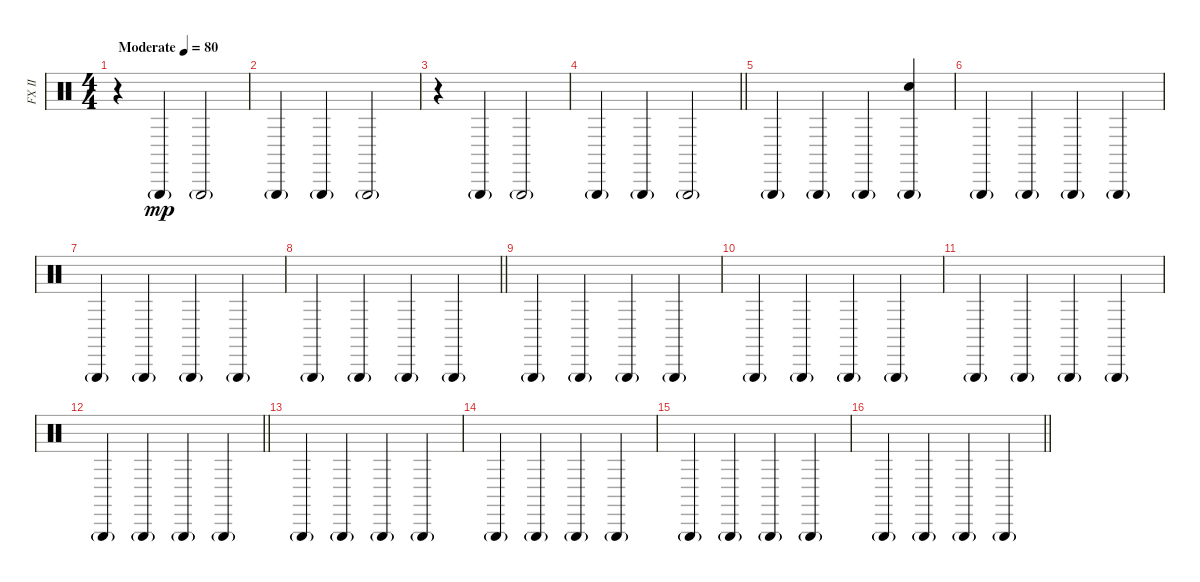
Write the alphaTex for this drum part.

\track ("FX II" "FX II") {instrument percussion}
\staff {score}
\articulation defaults
\ts (4 4)
\tempo (80 "Moderate")
\clef neutral
\ks c
r.4{dy mp} "Triangle (hit)"{g}.4 "Triangle (hit)"{g}.2 |
"Triangle (hit)"{g}.4 "Triangle (hit)"{g}.4 "Triangle (hit)"{g}.2 |
r.4 "Triangle (hit)"{g}.4 "Triangle (hit)"{g}.2 |
\barLineRight lightlight "Triangle (hit)"{g}.4 "Triangle (hit)"{g}.4 "Triangle (hit)"{g}.2
|
"Triangle (hit)"{g}.4 "Triangle (hit)"{g}.4 "Triangle (hit)"{g}.4 ("Triangle (hit)"{g} "Snare (hit)").4 |
"Triangle (hit)"{g}.4 "Triangle (hit)"{g}.4 "Triangle (hit)"{g}.4 "Triangle (hit)"{g}.4 |
"Triangle (hit)"{g}.4 "Triangle (hit)"{g}.4 "Triangle (hit)"{g}.4 "Triangle (hit)"{g}.4 |
\barLineRight lightlight "Triangle (hit)"{g}.4 "Triangle (hit)"{g}.4 "Triangle (hit)"{g}.4 "Triangle (hit)"{g}.4
|
"Triangle (hit)"{g}.4 "Triangle (hit)"{g}.4 "Triangle (hit)"{g}.4 "Triangle (hit)"{g}.4 |
"Triangle (hit)"{g}.4 "Triangle (hit)"{g}.4 "Triangle (hit)"{g}.4 "Triangle (hit)"{g}.4 |
"Triangle (hit)"{g}.4 "Triangle (hit)"{g}.4 "Triangle (hit)"{g}.4 "Triangle (hit)"{g}.4 |
\barLineRight lightlight "Triangle (hit)"{g}.4 "Triangle (hit)"{g}.4 "Triangle (hit)"{g}.4 "Triangle (hit)"{g}.4
|
"Triangle (hit)"{g}.4 "Triangle (hit)"{g}.4 "Triangle (hit)"{g}.4 "Triangle (hit)"{g}.4 |
"Triangle (hit)"{g}.4 "Triangle (hit)"{g}.4 "Triangle (hit)"{g}.4 "Triangle (hit)"{g}.4 |
"Triangle (hit)"{g}.4 "Triangle (hit)"{g}.4 "Triangle (hit)"{g}.4 "Triangle (hit)"{g}.4 |
\barLineRight lightlight "Triangle (hit)"{g}.4 "Triangle (hit)"{g}.4 "Triangle (hit)"{g}.4 "Triangle (hit)"{g}.4
